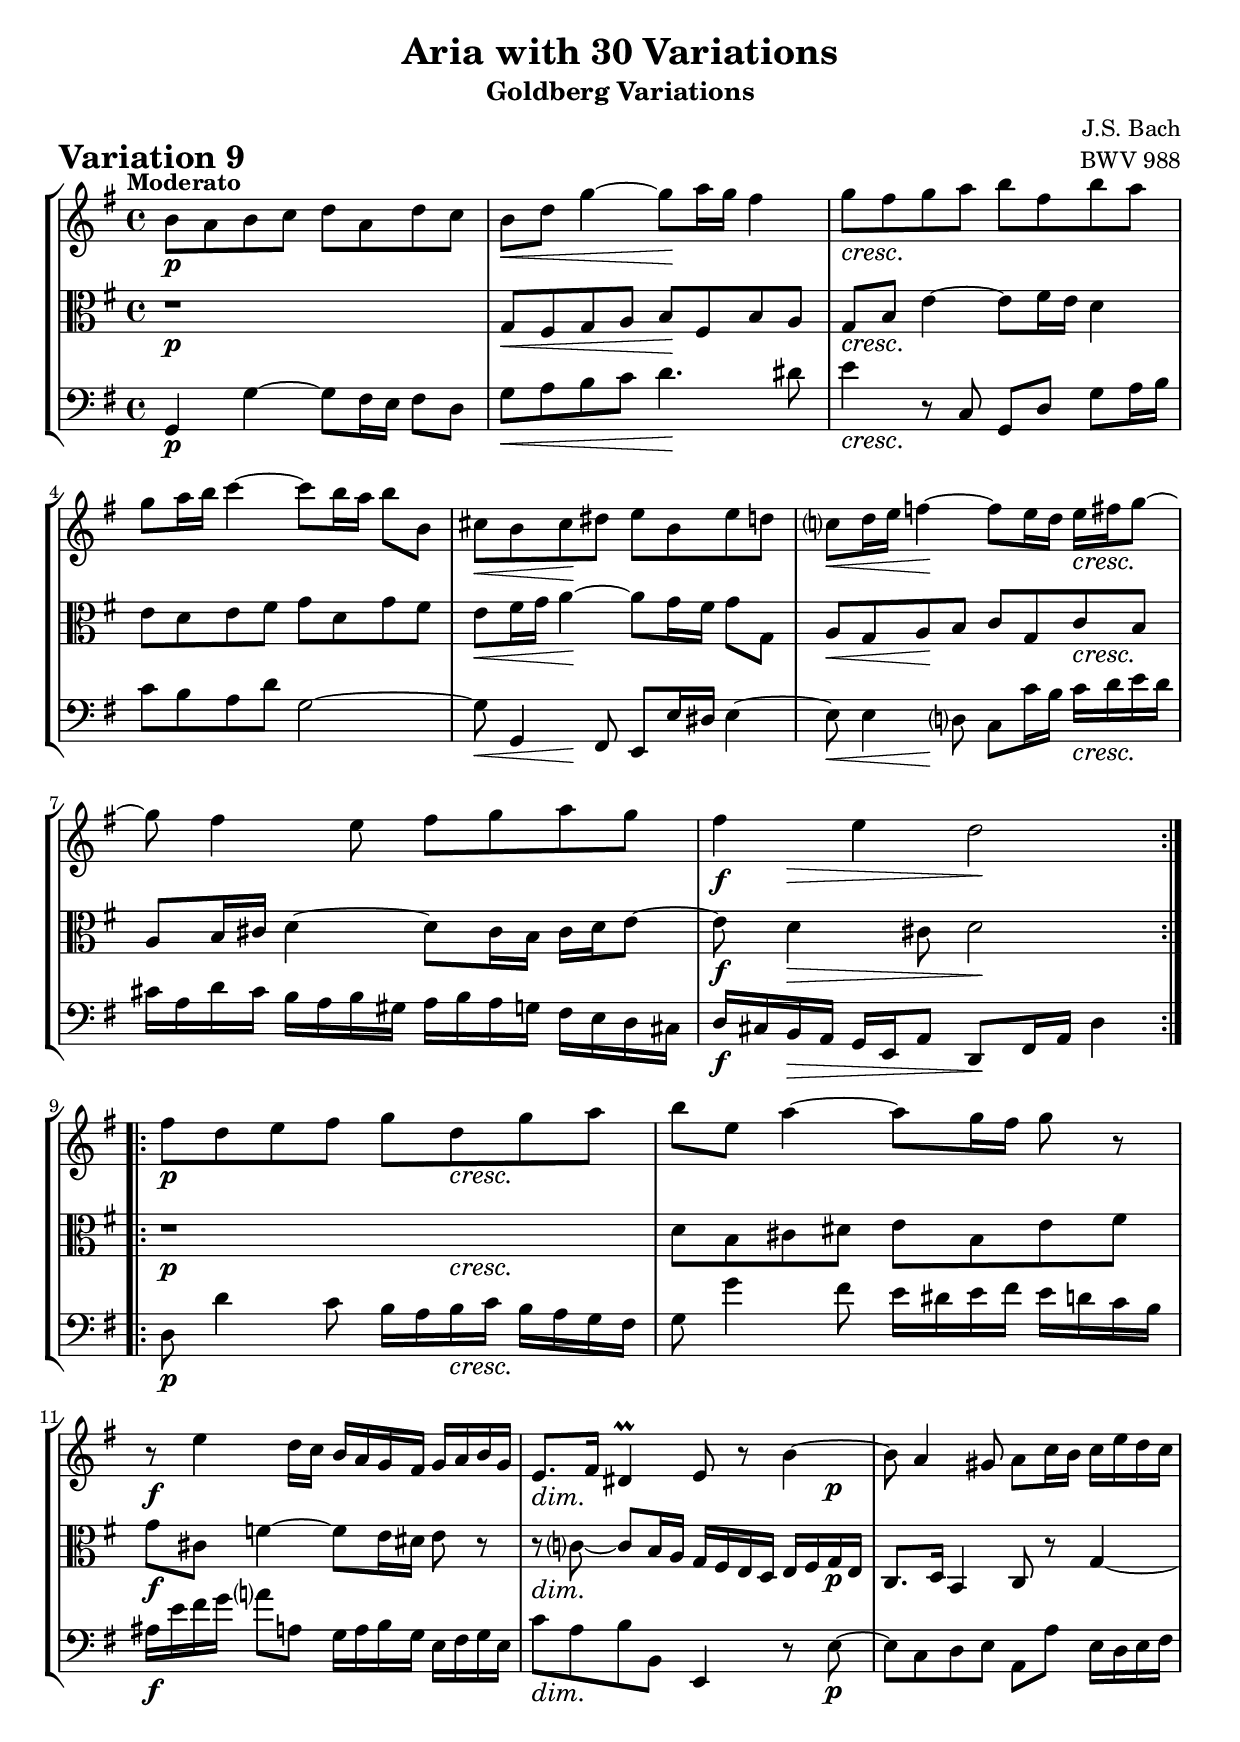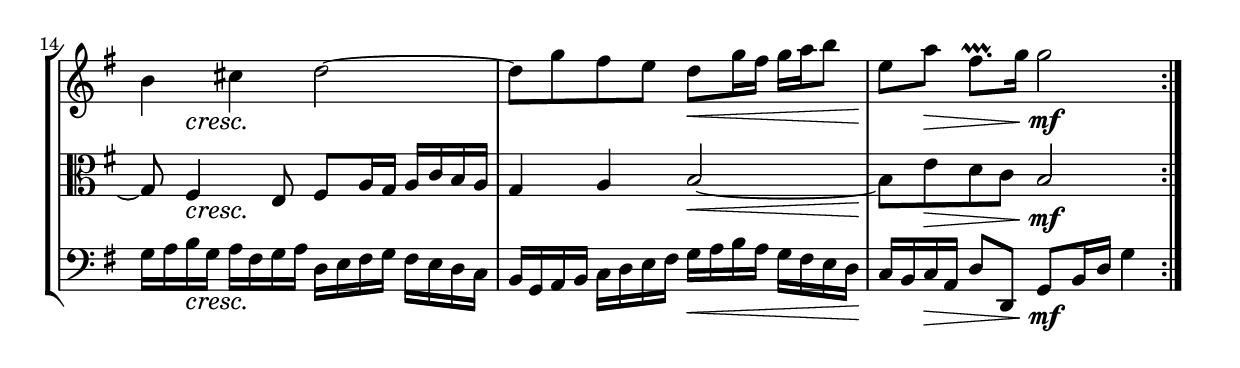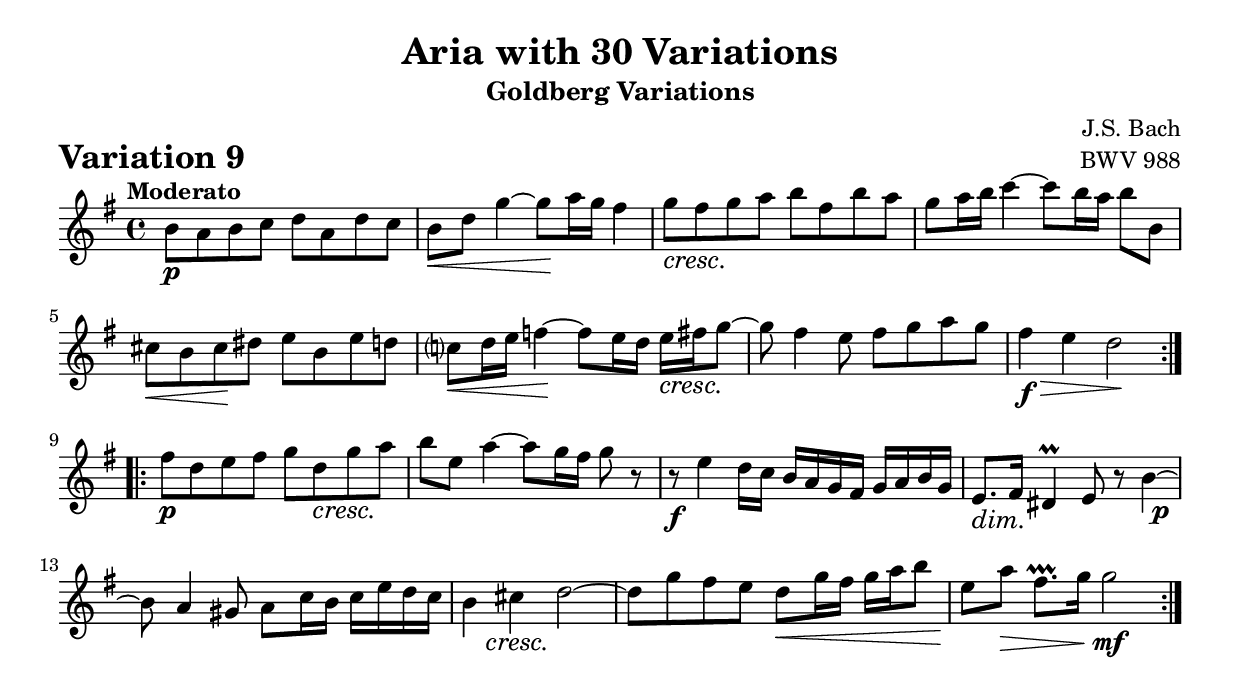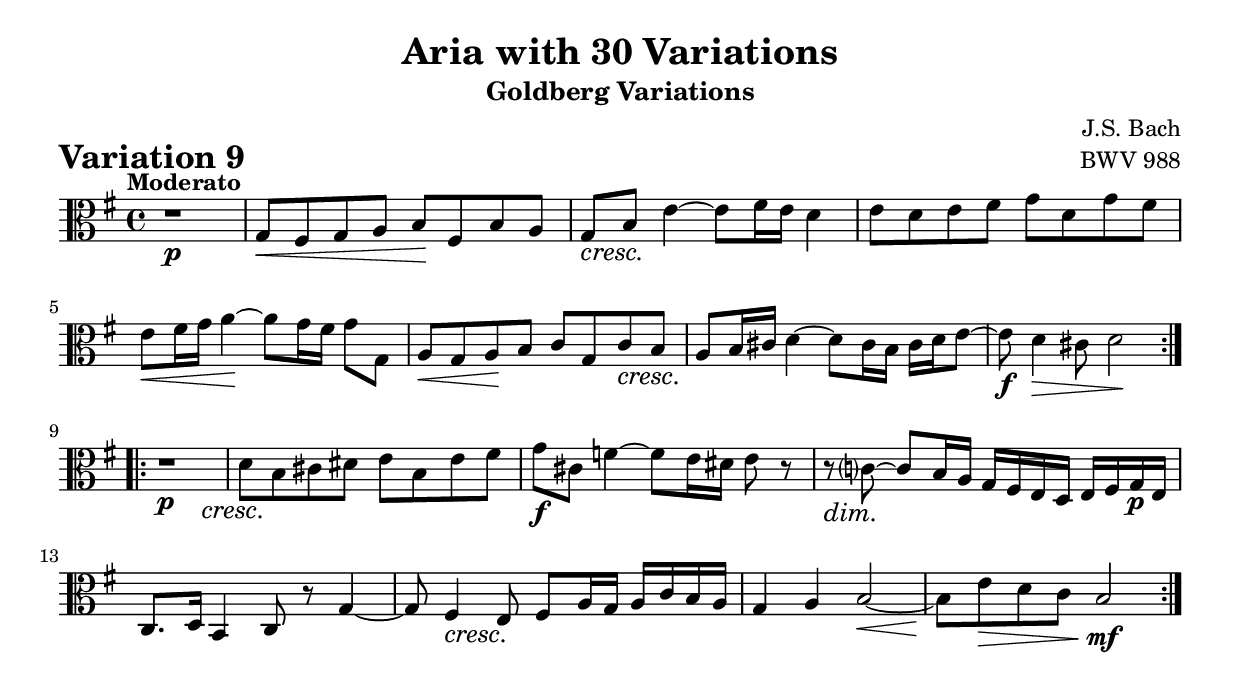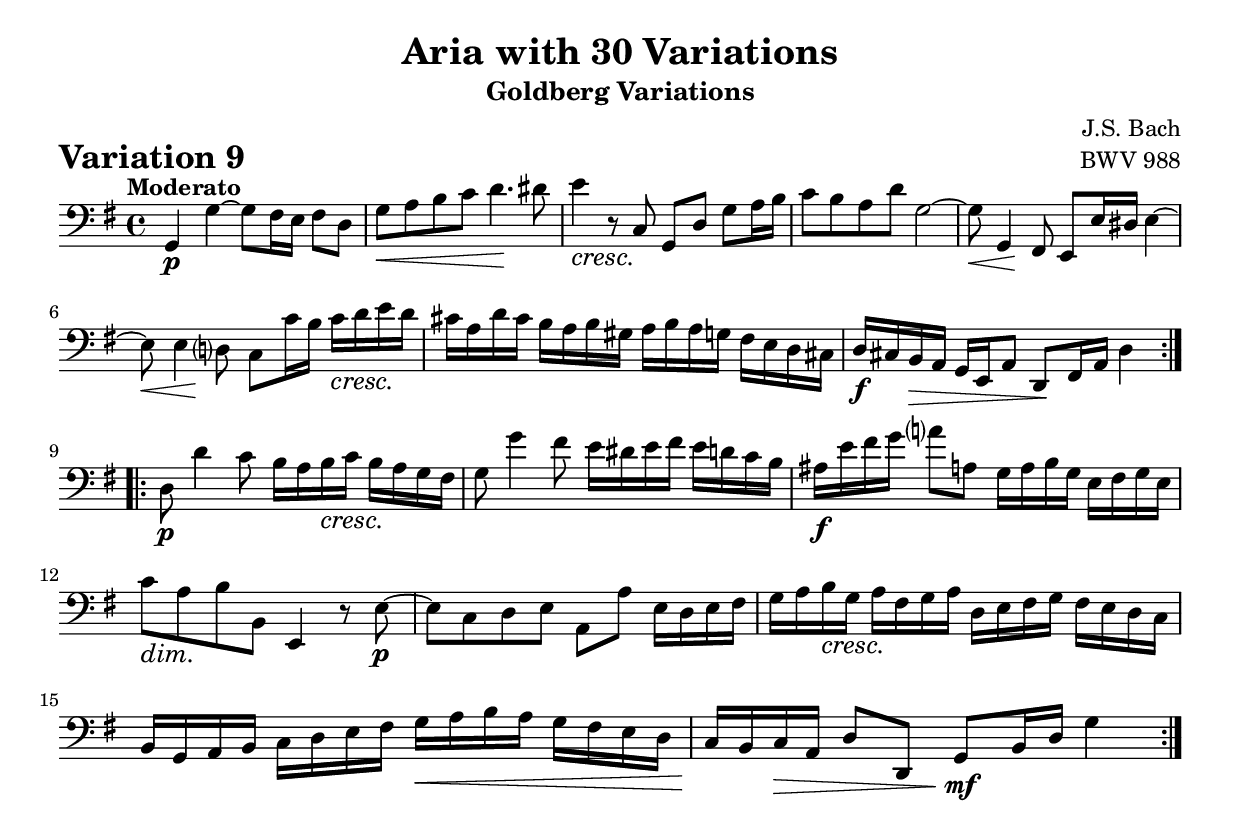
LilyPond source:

\version "2.24.2"

#(set-default-paper-size "a4")

\paper {
    ragged-bottom = ##t
    print-page-number = ##f
    print-all-headers = ##t
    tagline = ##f
    indent = #0
    page-breaking = #ly:optimal-breaking
}

\pointAndClickOff

violin = \relative b' {
    \set Score.alternativeNumberingStyle = #'numbers
    \accidentalStyle modern-voice-cautionary
    \override Rest.staff-position = #0
    \dotsNeutral \dynamicNeutral \phrasingSlurNeutral \slurNeutral \stemNeutral \textSpannerNeutral \tieNeutral \tupletNeutral
    \set Staff.midiInstrument = "violin"

    \repeat volta 2 {
        b8 [ a8 b8 c8 ] d8 [ a8 d8 c8 ] | % 1
        b8 [ d8 ] g4 ~ g8 [ a16 g16 ] fis4 | % 2
        g8 [ fis8 g8 a8 ] b8 [ fis8 b8 a8 ] | % 3
        g8 [ a16 b16 ] c4 ~ c8 [ b16 a16 ] b8 [ b,8 ] | % 4
        cis8 [ b8 cis8 dis8 ] e8 [ b8 e8 d8 ] | % 5
        c8 [ d16 e16 ] f4 ~ f8 [ e16 d16 ] e16 [ fis16 g8 ~ ] | % 6
        g8 fis4 e8 fis8 [ g8 a8 g8 ] | % 7
        fis4 e4 d2 | % 8
    }

    \repeat volta 2 {
        fis8 [ d8 e8 fis8 ] g8 [ d8 g8 a8 ] | % 9
        b8 [ e,8 ] a4 ~ a8 [ g16 fis16 ] g8 r8 | % 10
        r8 e4 d16 [ c16 ] b16 [ a16 g16 fis16 ] g16 [ a16 b16 g16 ] | % 11
        e8. [ fis16 ] dis4\prall e8 r8 b'4 ~ | % 12
        b8 a4 gis8 a8 [ c16 b16 ] c16 [ e16 d16 c16 ] | % 13
        b4 cis4 d2 ~ | % 14
        d8 [ g8 fis8 e8 ] d8 [ g16 fis16 ] g16 [ a16 b8 ] | % 15
        e,8 [ a8 ] fis8. \prallprall [ g16 ] g2 | % 16
    }
}

viola = \relative g {
    \set Score.alternativeNumberingStyle = #'numbers
    \accidentalStyle modern-voice-cautionary
    \override Rest.staff-position = #0
    \dotsNeutral \dynamicNeutral \phrasingSlurNeutral \slurNeutral \stemNeutral \textSpannerNeutral \tieNeutral \tupletNeutral
    \set Staff.midiInstrument = "viola"

    \repeat volta 2 {
        r1 | % 1
        g8 [ fis8 g8 a8 ] b8 [ fis8 b8 a8 ] | % 2
        g8 [ b8 ] e4 ~ e8 [ fis16 e16 ] d4 | % 3
        e8 [ d8 e8 fis8 ] g8 [ d8 g8 fis8 ] | % 4
        e8 [ fis16 g16 ] a4 ~ a8 [ g16 fis16 ] g8 [ g,8 ] | % 5
        a8 [ g8 a8 b8 ] c8 [ g8 c8 b8 ] | % 6
        a8 [ b16 cis16 ] d4 ~ d8 [ cis16 b16 ] cis16 [ d16 e8 ]~ | % 7
        e8 d4 cis8 d2 | % 8
    }

    \repeat volta 2 {
        r1 | % 9
        d8 [ b8 cis8 dis8 ] e8 [ b8 e8 fis8 ] | % 10
        g8 [ cis,8 ] f4 ~ f8 [ e16 dis16 ] e8 r8 | % 11
        r8 c8 ~ c8 [ b16 a16 ] g16 [ fis16 e16 d16 ] e16 [ fis16 g16 e16
        ] | % 12
        c8. [ d16 ] b4 c8 r8 g'4 ~| % 13
        g8 fis4 e8 fis8 [ a16 g16 ] a16 [ c16 b16 a16 ] | % 14
        g4 a4 b2 ~| % 15
        b8 [ e8 d8 c8 ] b2 | % 16
    }
}

cello = \relative g, {
    \set Score.alternativeNumberingStyle = #'numbers
    \accidentalStyle modern-voice-cautionary
    \override Rest.staff-position = #0
    \dotsNeutral \dynamicNeutral \phrasingSlurNeutral \slurNeutral \stemNeutral \textSpannerNeutral \tieNeutral \tupletNeutral
    \set Staff.midiInstrument = "cello"

    \repeat volta 2 {
        g4 g'4 ~ g8 [ fis16 e16 ] fis8 [ d8 ] | % 1
        g8 [ a8 b8 c8 ] d4. dis8 | % 2
        e4 r8 c,8 g8 [ d'8 ] g8 [ a16 b16 ] | % 3
        c8 [ b8 a8 d8 ] g,2 ~ | % 4
        g8 g,4 fis8 e8 [ e'16 dis16 ] e4 ~ | % 5
        e8 e4 d8 c8 [ c'16 b16 ] c16 [ d16 e16 d16 ] | % 6
        cis16 [ a16 d16 cis16 ] b16 [ a16 b16 gis16 ] a16 [ b16 a16 g16 ] fis16 [ e16 d16 cis16 ] | % 7
        d16 [ cis16 b16 a16 ] g16 [ e16 a8 ] d,8 [ fis16 a16 ] d4 % 8
    }

    \repeat volta 2 {
        d8 d'4 c8 b16 [ a16 b16 c16 ] b16 [ a16 g16 fis16 ] | % 9
        g8 g'4 fis8 e16 [ dis16 e16 fis16 ] e16 [ d16 c16 b16 ] | % 10
        ais16 [ e'16 fis16 g16 ] a!8 [ a,8 ] g16 [ a16 b16 g16 ] e16 [ fis16 g16 e16 ] | % 11
        c'8 [ a8 b8 b,8 ] e,4 r8 e'8 ~ | % 12
        e8 [ c8 d8 e8 ] a,8 [ a'8 ] e16 [ d16 e16 fis16 ] | % 13
        g16 [ a16 b16 g16 ] a16 [ fis16 g16 a16 ] d,16 [ e16 fis16 g16 ] fis16 [ e16 d16 c16 ] | % 14
        b16 [ g16 a16 b16 ] c16 [ d16 e16 fis16 ] g16 [ a16 b16 a16 ] g16 [ fis16 e16 d16 ] | % 15
        c16 [ b c a ] d8 [ d,8 ] g8 [ b16 d16 ] g4 | % 16
    }
}

volume = \relative c {
    \tempo "Moderato"
    \override DynamicTextSpanner.style = #'none
    {
        s1 \p
        s2 \< s2 \!
        s1 \cresc
        s1
        s4 \< s2. \!
        s4 \< s2 \! s4 \cresc
        s1
        s8 \f s8 \> s4 s4 \! s4
    }
    \break
    {
        s2 \p s8 s4. \cresc
        s1
        s1 \f
        s2. \dim s8 s8 \p
        s1
        s8 s4. \cresc s2
        s2 s2 \<
        s8 \! s4. \> s2 \mf
    }
}

\book {
    \score {
        \header {
            title = "Aria with 30 Variations"
            subtitle = "Goldberg Variations"
            piece = \markup { \fontsize #3 \bold "Variation 9" }
            composer = "J.S. Bach"
            opus = "BWV 988"
        }
        \context StaffGroup <<
            \context Staff = "upper" { \clef "treble" \key g \major \time 4/4 << \violin \\ \volume >> }
            \context Staff = "middle" { \clef C \key g \major \time 4/4 << \viola \\ \volume >> }
            \context Staff = "lower" { \clef "bass" \key g \major \time 4/4 << \cello \\ \volume >> }
        >>
        \layout { }
        \midi { }
    }
}
\book {
    \score {
        \header {
            title = "Aria with 30 Variations"
            subtitle = "Goldberg Variations"
            piece = \markup { \fontsize #3 \bold "Variation 9" }
            composer = "J.S. Bach"
            opus = "BWV 988"
        }
        \context Staff = "upper" { \clef "treble" \key g \major \time 4/4 << \violin \\ \volume >> }
        \layout { }
    }
    \pageBreak
    \score {
        \header {
            title = "Aria with 30 Variations"
            subtitle = "Goldberg Variations"
            piece = \markup { \fontsize #3 \bold "Variation 9" }
            composer = "J.S. Bach"
            opus = "BWV 988"
        }
        \context Staff = "middle" { \clef C \key g \major \time 4/4 << \viola \\ \volume >> }
        \layout { }
    }
    \pageBreak
    \score {
        \header {
            title = "Aria with 30 Variations"
            subtitle = "Goldberg Variations"
            piece = \markup { \fontsize #3 \bold "Variation 9" }
            composer = "J.S. Bach"
            opus = "BWV 988"
        }
        \context Staff = "lower" { \clef "bass" \key g \major \time 4/4 << \cello \\ \volume >> }
        \layout { }
    }
}
